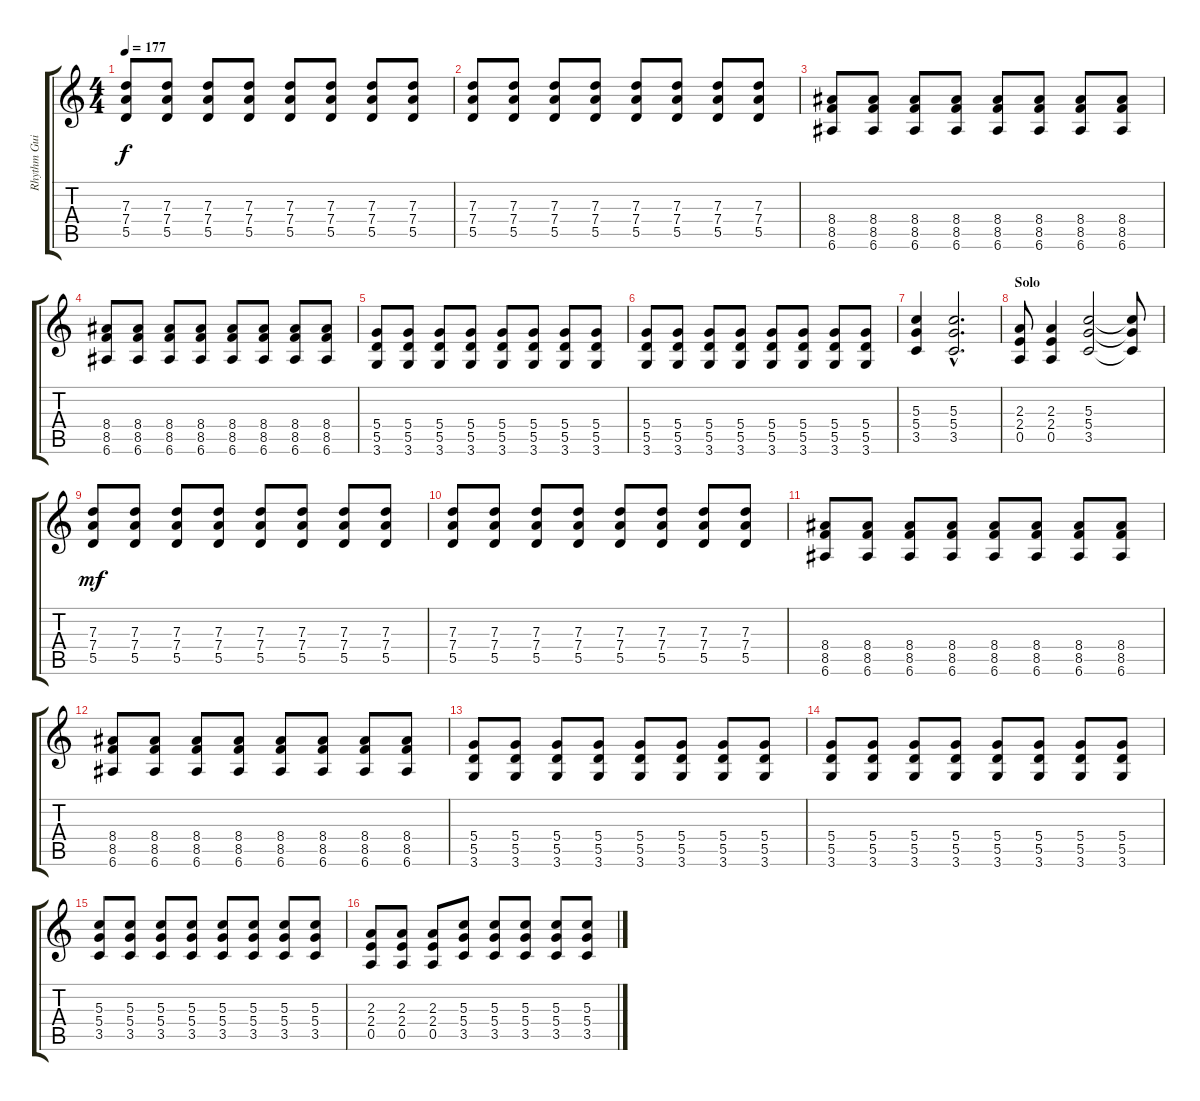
\track ("Rhythm Guitar" "Rhythm Gui") {instrument distortionguitar}
\staff {score tabs}
\tuning (E4 B3 G3 D3 A2 E2) {hide}
\ts (4 4)
\tempo 177
\clef g2
\ks c
(7.3 7.4 5.5).8{dy f} (7.3 7.4 5.5).8 (7.3 7.4 5.5).8 (7.3 7.4 5.5).8 (7.3 7.4 5.5).8 (7.3 7.4 5.5).8 (7.3 7.4 5.5).8 (7.3 7.4 5.5).8 |
(7.3 7.4 5.5).8 (7.3 7.4 5.5).8 (7.3 7.4 5.5).8 (7.3 7.4 5.5).8 (7.3 7.4 5.5).8 (7.3 7.4 5.5).8 (7.3 7.4 5.5).8 (7.3 7.4 5.5).8 |
(8.4 8.5 6.6).8 (8.4 8.5 6.6).8 (8.4 8.5 6.6).8 (8.4 8.5 6.6).8 (8.4 8.5 6.6).8 (8.4 8.5 6.6).8 (8.4 8.5 6.6).8 (8.4 8.5 6.6).8 |
(8.4 8.5 6.6).8 (8.4 8.5 6.6).8 (8.4 8.5 6.6).8 (8.4 8.5 6.6).8 (8.4 8.5 6.6).8 (8.4 8.5 6.6).8 (8.4 8.5 6.6).8 (8.4 8.5 6.6).8 |
(5.4 5.5 3.6).8 (5.4 5.5 3.6).8 (5.4 5.5 3.6).8 (5.4 5.5 3.6).8 (5.4 5.5 3.6).8 (5.4 5.5 3.6).8 (5.4 5.5 3.6).8 (5.4 5.5 3.6).8 |
(5.4 5.5 3.6).8 (5.4 5.5 3.6).8 (5.4 5.5 3.6).8 (5.4 5.5 3.6).8 (5.4 5.5 3.6).8 (5.4 5.5 3.6).8 (5.4 5.5 3.6).8 (5.4 5.5 3.6).8 |
(5.3 5.4 3.5).4 (5.3{hac} 5.4{hac} 3.5{hac}).2{d} |
\section ("" "Solo")
(2.3 2.4 0.5).8 (2.3 2.4 0.5).4 (5.3 5.4 3.5).2 (5.3{t} 5.4{t} 3.5{t}).8 |
(7.3 7.4 5.5).8{dy mf} (7.3 7.4 5.5).8 (7.3 7.4 5.5).8 (7.3 7.4 5.5).8 (7.3 7.4 5.5).8 (7.3 7.4 5.5).8 (7.3 7.4 5.5).8 (7.3 7.4 5.5).8 |
(7.3 7.4 5.5).8 (7.3 7.4 5.5).8 (7.3 7.4 5.5).8 (7.3 7.4 5.5).8 (7.3 7.4 5.5).8 (7.3 7.4 5.5).8 (7.3 7.4 5.5).8 (7.3 7.4 5.5).8 |
(8.4 8.5 6.6).8 (8.4 8.5 6.6).8 (8.4 8.5 6.6).8 (8.4 8.5 6.6).8 (8.4 8.5 6.6).8 (8.4 8.5 6.6).8 (8.4 8.5 6.6).8 (8.4 8.5 6.6).8 |
(8.4 8.5 6.6).8 (8.4 8.5 6.6).8 (8.4 8.5 6.6).8 (8.4 8.5 6.6).8 (8.4 8.5 6.6).8 (8.4 8.5 6.6).8 (8.4 8.5 6.6).8 (8.4 8.5 6.6).8 |
(5.4 5.5 3.6).8 (5.4 5.5 3.6).8 (5.4 5.5 3.6).8 (5.4 5.5 3.6).8 (5.4 5.5 3.6).8 (5.4 5.5 3.6).8 (5.4 5.5 3.6).8 (5.4 5.5 3.6).8 |
(5.4 5.5 3.6).8 (5.4 5.5 3.6).8 (5.4 5.5 3.6).8 (5.4 5.5 3.6).8 (5.4 5.5 3.6).8 (5.4 5.5 3.6).8 (5.4 5.5 3.6).8 (5.4 5.5 3.6).8 |
(5.3 5.4 3.5).8 (5.3 5.4 3.5).8 (5.3 5.4 3.5).8 (5.3 5.4 3.5).8 (5.3 5.4 3.5).8 (5.3 5.4 3.5).8 (5.3 5.4 3.5).8 (5.3 5.4 3.5).8 |
(2.3 2.4 0.5).8 (2.3 2.4 0.5).8 (2.3 2.4 0.5).8 (5.3 5.4 3.5).8 (5.3 5.4 3.5).8 (5.3 5.4 3.5).8 (5.3 5.4 3.5).8 (5.3 5.4 3.5).8
